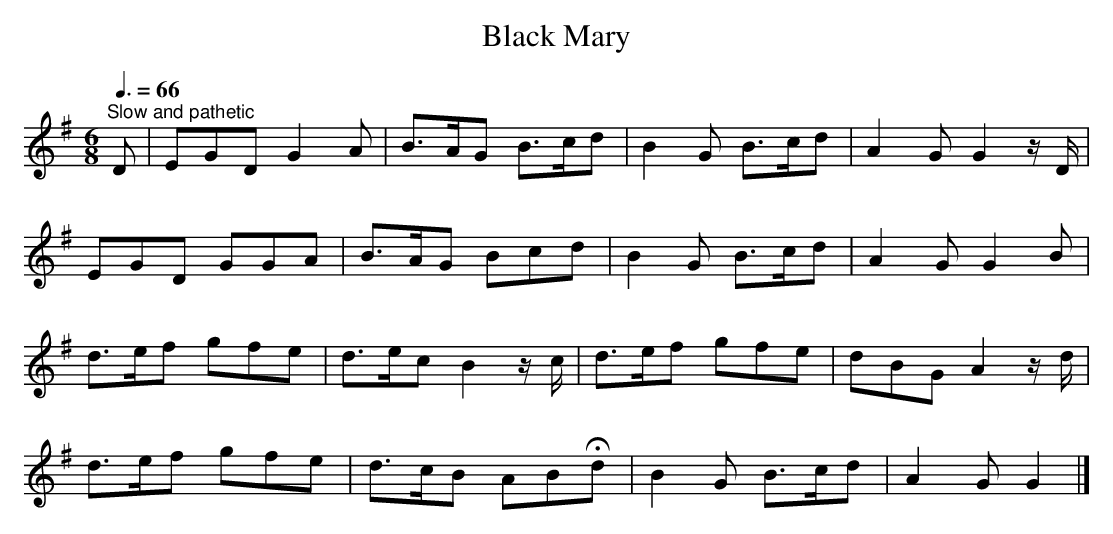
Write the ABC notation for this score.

X:1
T:Black Mary
M:6/8
L:1/8
Q:3/8=66
K:G
"^Slow and pathetic"
D|EGD  G2A|B>AG B>cd  |B2G  B>cd|A2G G2z/D/|
  EGD  GGA|B>AG Bcd   |B2G  B>cd|A2G G2B   |
  d>ef gfe|d>ec B2z/c/|d>ef gfe |dBG A2z/d/|
  d>ef gfe|d>cB ABHd  |B2G  B>cd|A2G G2   |]
